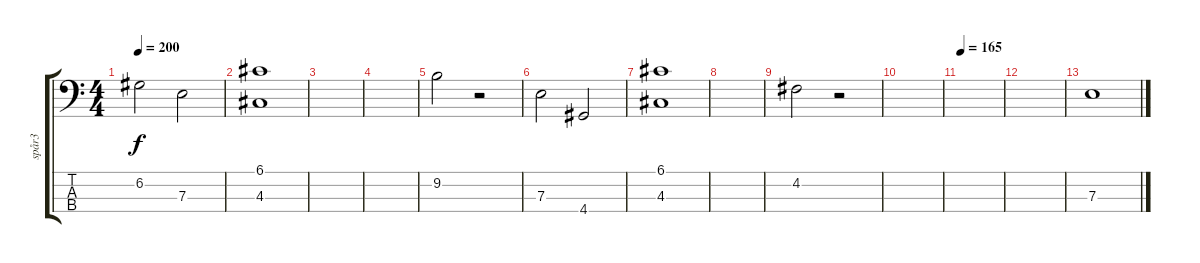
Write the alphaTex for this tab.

\track ("spår3" "spår3") {instrument acousticbass}
\staff {score tabs}
\tuning (G2 D2 A1 E1) {hide}
\ts (4 4)
\tempo 200
\clef f4
\ks c
6.2.2{dy f} 7.3.2 |
(6.1 4.3).1 |
|
|
9.2.2 r.2 |
7.3.2 4.4.2 |
(6.1 4.3).1 |
|
4.2.2 r.2 |
|
\tempo 165
|
|
7.3.1
